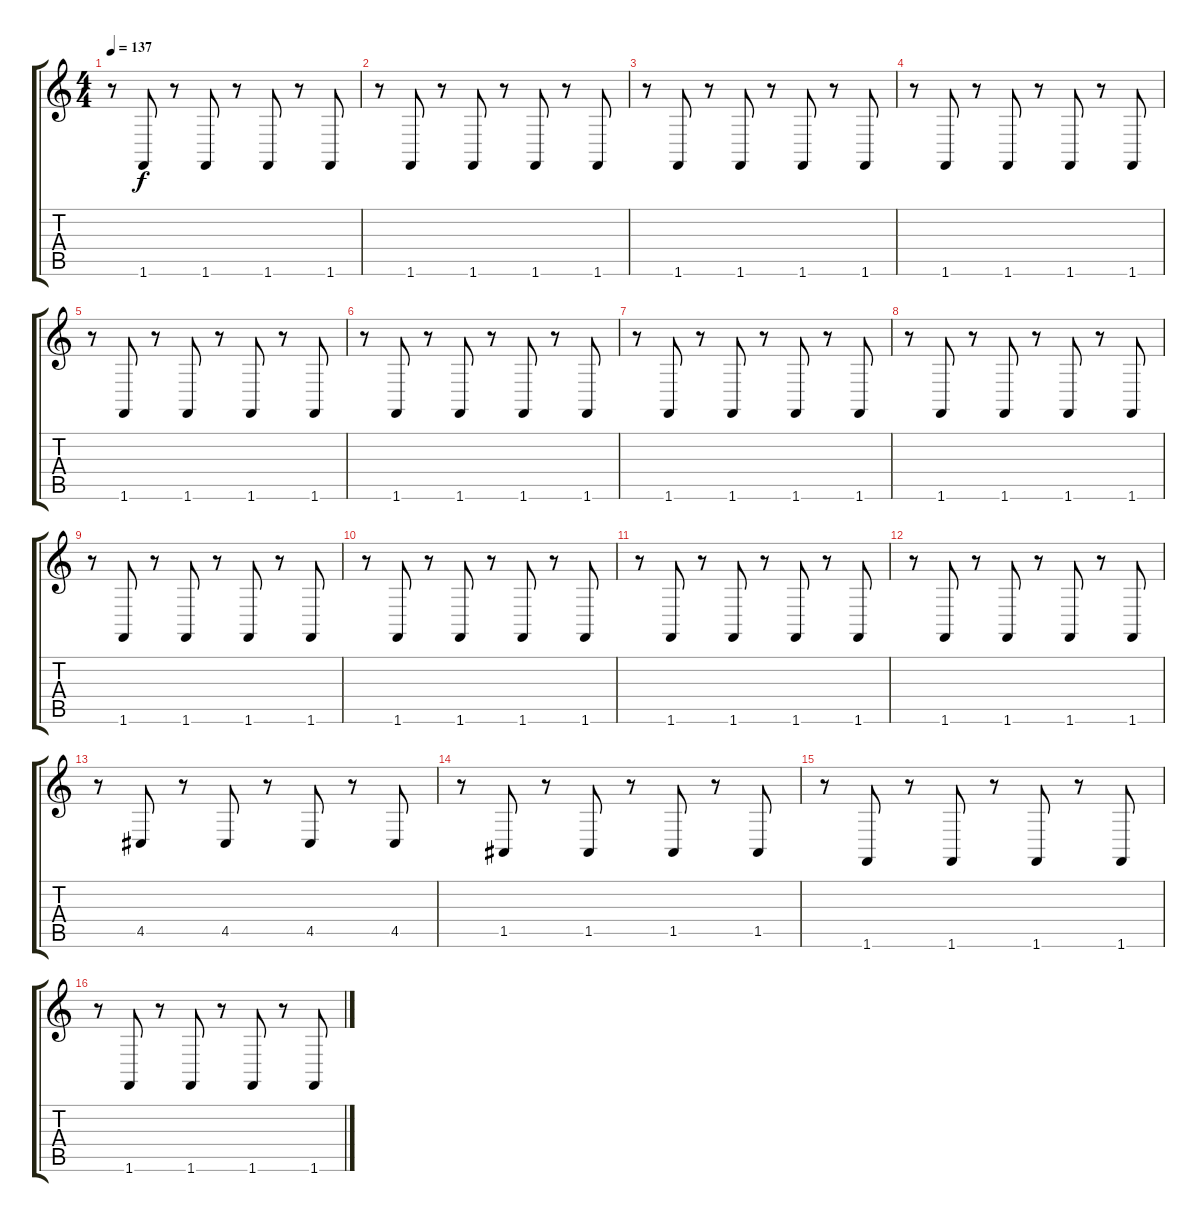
\track "" {instrument lead8bassandlead}
\staff {score tabs}
\tuning (E4 B3 G3 D3 A2 E2) {hide}
\ts (4 4)
\tempo 137
\clef g2
\ks c
r.8{dy f} 1.6.8 r.8 1.6.8 r.8 1.6.8 r.8 1.6.8 |
r.8 1.6.8 r.8 1.6.8 r.8 1.6.8 r.8 1.6.8 |
r.8 1.6.8 r.8 1.6.8 r.8 1.6.8 r.8 1.6.8 |
r.8 1.6.8 r.8 1.6.8 r.8 1.6.8 r.8 1.6.8 |
r.8 1.6.8 r.8 1.6.8 r.8 1.6.8 r.8 1.6.8 |
r.8 1.6.8 r.8 1.6.8 r.8 1.6.8 r.8 1.6.8 |
r.8 1.6.8 r.8 1.6.8 r.8 1.6.8 r.8 1.6.8 |
r.8 1.6.8 r.8 1.6.8 r.8 1.6.8 r.8 1.6.8 |
r.8 1.6.8 r.8 1.6.8 r.8 1.6.8 r.8 1.6.8 |
r.8 1.6.8 r.8 1.6.8 r.8 1.6.8 r.8 1.6.8 |
r.8 1.6.8 r.8 1.6.8 r.8 1.6.8 r.8 1.6.8 |
r.8 1.6.8{volume 11} r.8 1.6.8{volume 11} r.8 1.6.8{volume 12} r.8 1.6.8{volume 12} |
r.8 4.5.8{volume 12} r.8 4.5.8 r.8 4.5.8 r.8 4.5.8 |
r.8 1.5.8 r.8 1.5.8 r.8 1.5.8 r.8 1.5.8 |
r.8 1.6.8 r.8 1.6.8 r.8 1.6.8 r.8 1.6.8 |
r.8 1.6.8 r.8 1.6.8 r.8 1.6.8 r.8 1.6.8
